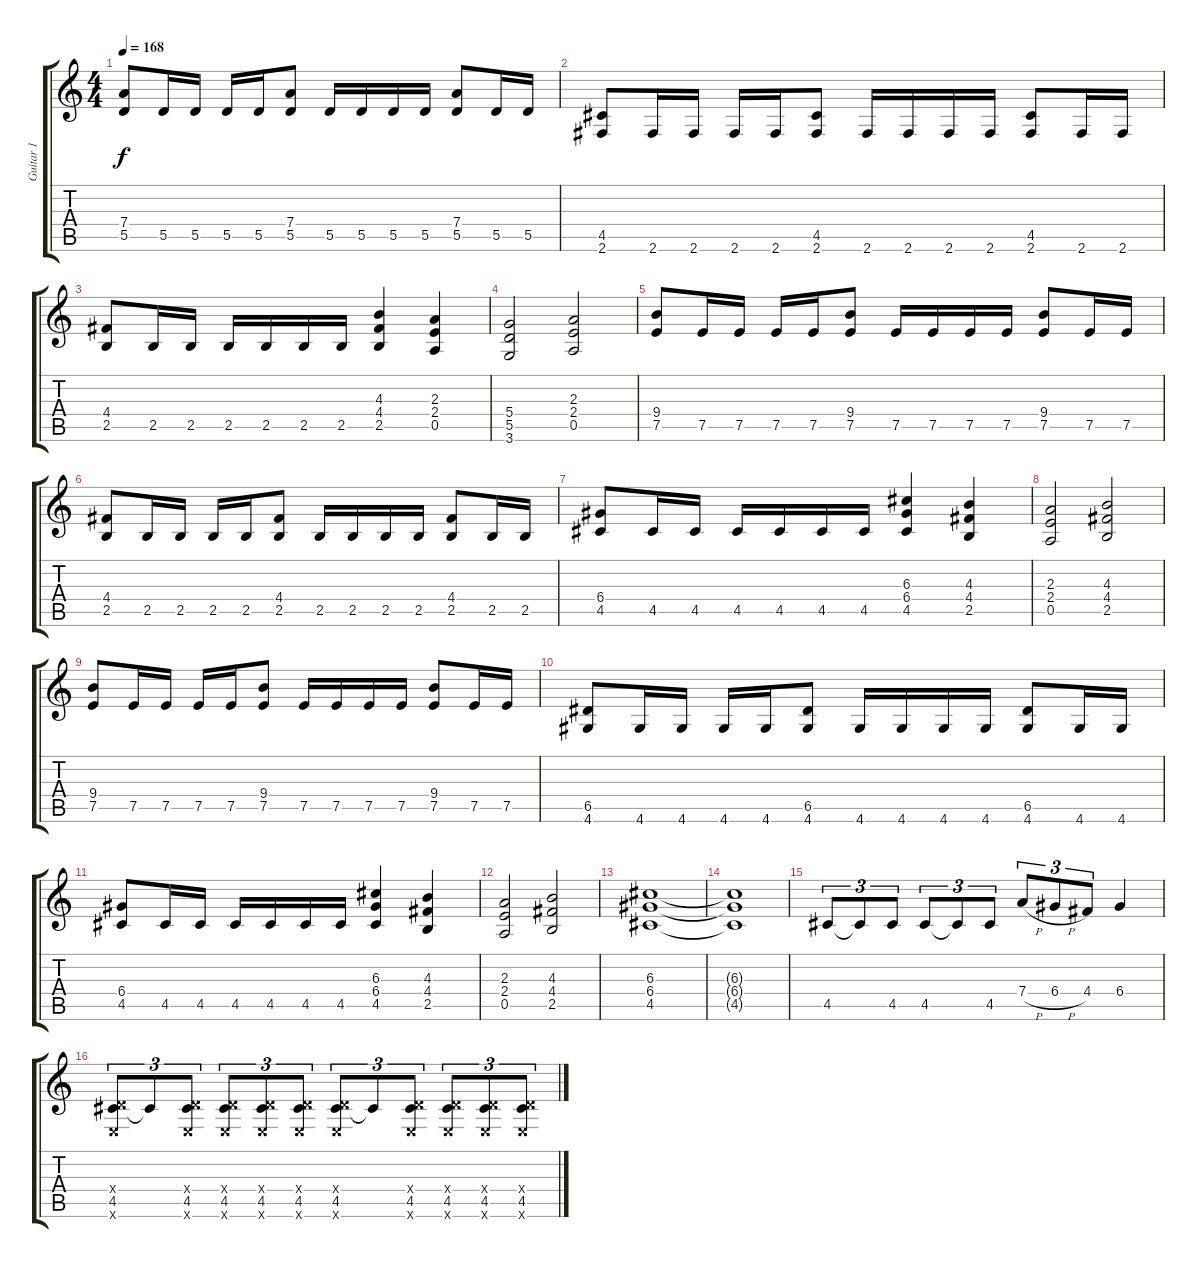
\track ("Guitar 1" "Guitar 1") {instrument overdrivenguitar}
\staff {score tabs}
\tuning (E4 B3 G3 D3 A2 E2) {hide}
\ts (4 4)
\tempo 168
\clef g2
\ks c
(7.4 5.5).8{dy f} 5.5.16 5.5.16 5.5.16 5.5.16 (7.4 5.5).8 5.5.16 5.5.16 5.5.16 5.5.16 (7.4 5.5).8 5.5.16 5.5.16 |
(4.5 2.6).8 2.6.16 2.6.16 2.6.16 2.6.16 (4.5 2.6).8 2.6.16 2.6.16 2.6.16 2.6.16 (4.5 2.6).8 2.6.16 2.6.16 |
(4.4 2.5).8 2.5.16 2.5.16 2.5.16 2.5.16 2.5.16 2.5.16 (4.3 4.4 2.5).4 (2.3 2.4 0.5).4 |
(5.4 5.5 3.6).2 (2.3 2.4 0.5).2 |
\section ("" "")
(9.4 7.5).8 7.5.16 7.5.16 7.5.16 7.5.16 (9.4 7.5).8 7.5.16 7.5.16 7.5.16 7.5.16 (9.4 7.5).8 7.5.16 7.5.16 |
(4.4 2.5).8 2.5.16 2.5.16 2.5.16 2.5.16 (4.4 2.5).8 2.5.16 2.5.16 2.5.16 2.5.16 (4.4 2.5).8 2.5.16 2.5.16 |
(6.4 4.5).8 4.5.16 4.5.16 4.5.16 4.5.16 4.5.16 4.5.16 (6.3 6.4 4.5).4 (4.3 4.4 2.5).4 |
(2.3 2.4 0.5).2 (4.3 4.4 2.5).2 |
(9.4 7.5).8 7.5.16 7.5.16 7.5.16 7.5.16 (9.4 7.5).8 7.5.16 7.5.16 7.5.16 7.5.16 (9.4 7.5).8 7.5.16 7.5.16 |
(6.5 4.6).8 4.6.16 4.6.16 4.6.16 4.6.16 (6.5 4.6).8 4.6.16 4.6.16 4.6.16 4.6.16 (6.5 4.6).8 4.6.16 4.6.16 |
(6.4 4.5).8 4.5.16 4.5.16 4.5.16 4.5.16 4.5.16 4.5.16 (6.3 6.4 4.5).4 (4.3 4.4 2.5).4 |
(2.3 2.4 0.5).2 (4.3 4.4 2.5).2 |
(6.3 6.4 4.5).1 |
(6.3{t} 6.4{t} 4.5{t}).1 |
\section ("" "")
4.5.8{tu (3 2)} 4.5{t}.8{tu (3 2)} 4.5.8{tu (3 2)} 4.5.8{tu (3 2)} 4.5{t}.8{tu (3 2)} 4.5.8{tu (3 2)} 7.4{h}.8{tu (3 2)} 6.4{h}.8{tu (3 2)} 4.4.8{tu (3 2)} 6.4.4 |
(0.4{x} 4.5 0.6{x}).8{tu (3 2)} 4.5{t}.8{tu (3 2)} (0.4{x} 4.5 0.6{x}).8{tu (3 2)} (0.4{x} 4.5 0.6{x}).8{tu (3 2)} (0.4{x} 4.5 0.6{x}).8{tu (3 2)} (0.4{x} 4.5 0.6{x}).8{tu (3 2)} (0.4{x} 4.5 0.6{x}).8{tu (3 2)} 4.5{t}.8{tu (3 2)} (0.4{x} 4.5 0.6{x}).8{tu (3 2)} (0.4{x} 4.5 0.6{x}).8{tu (3 2)} (0.4{x} 4.5 0.6{x}).8{tu (3 2)} (0.4{x} 4.5 0.6{x}).8{tu (3 2)}
